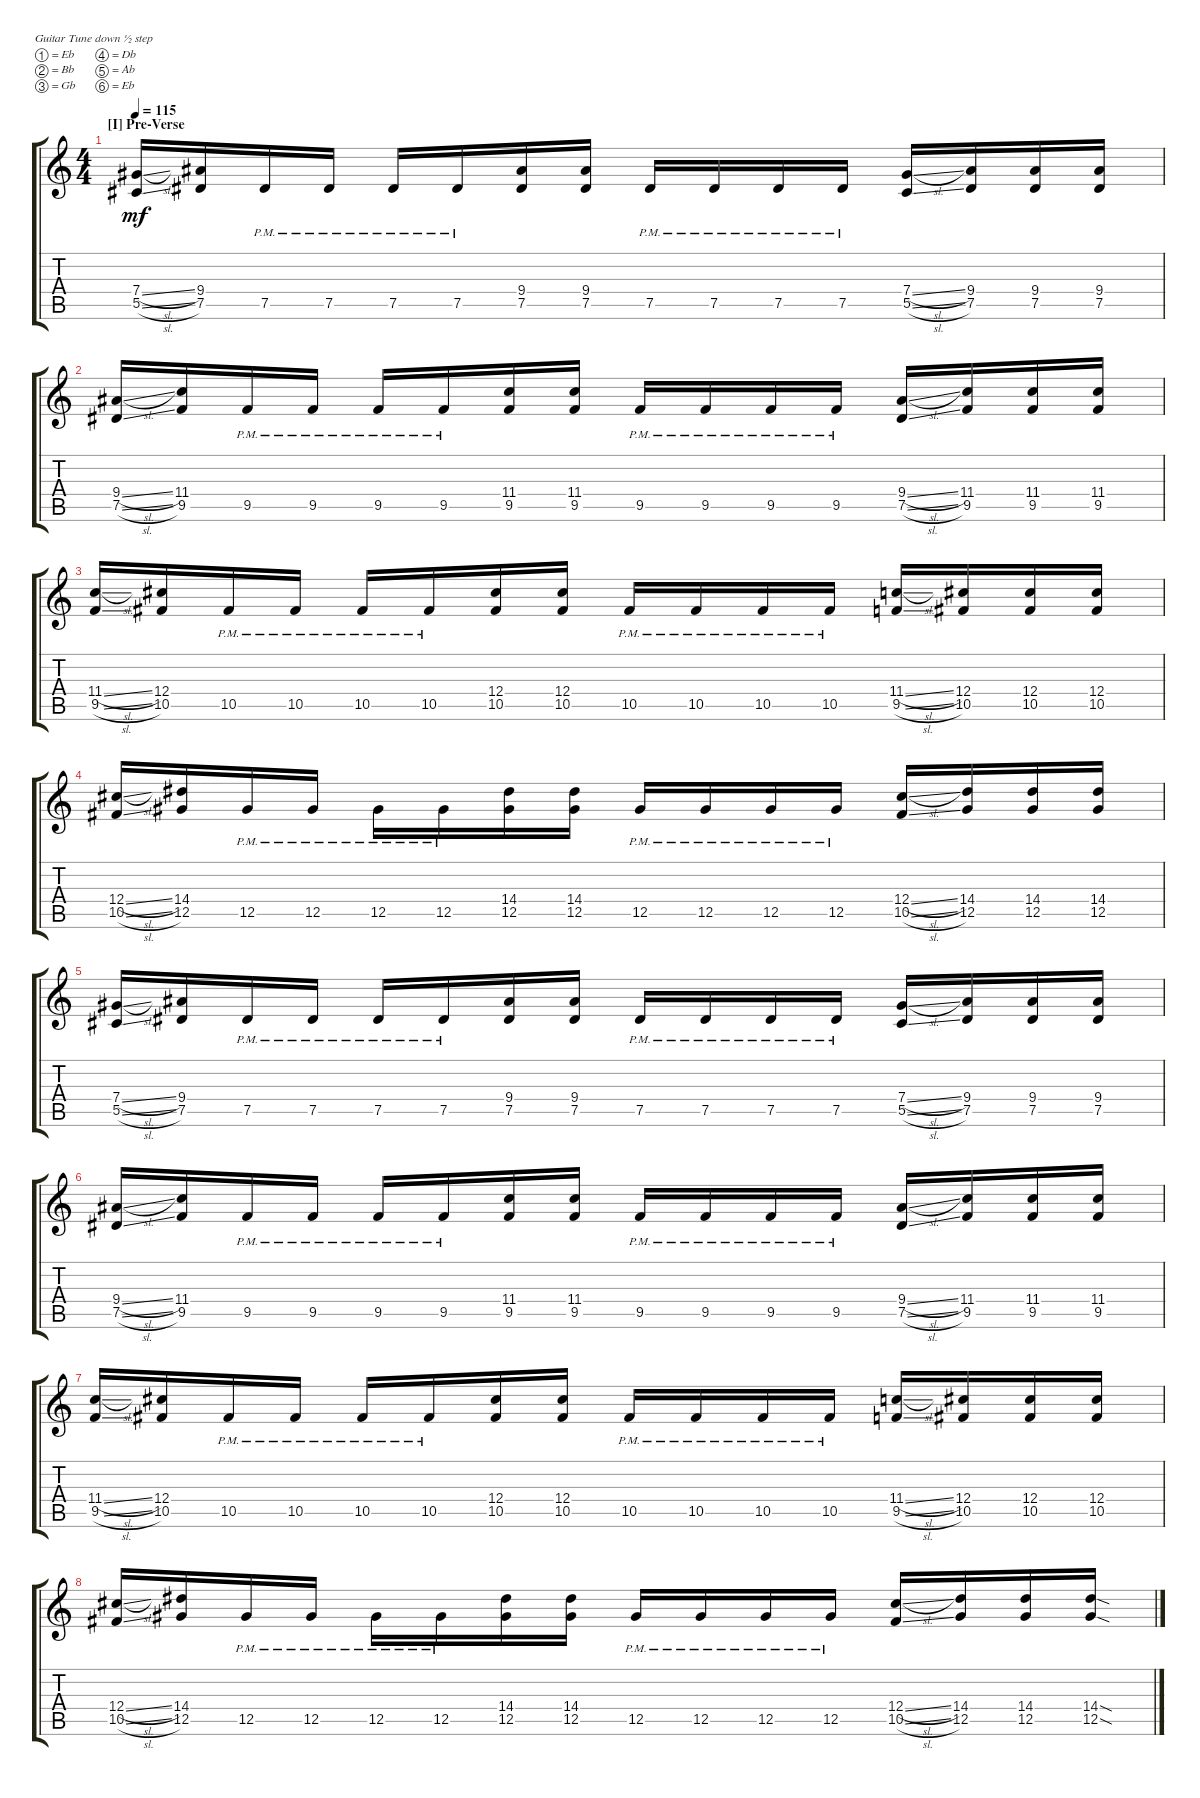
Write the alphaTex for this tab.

\defaultSystemsLayout 4
\bracketExtendMode groupsimilarinstruments
\singleTrackTrackNamePolicy hidden
\multiTrackTrackNamePolicy hidden
\firstSystemTrackNameOrientation horizontal
\otherSystemsTrackNameOrientation horizontal
\track ("Vladimir Kholstinin" "E-Gt") {instrument distortionguitar}
\staff {score tabs}
\tuning (Eb4 Bb3 Gb3 Db3 Ab2 Eb2)
\ts (4 4)
\section ("I" "Pre-Verse")
\tempo 115
\clef g2
\scale
1.03909
\ks c
(5.5{sl} 7.4{sl}).16{dy mf} (7.5 9.4).16 7.5{pm}.16 7.5{pm}.16 7.5{pm}.16 7.5{pm}.16 (7.5 9.4).16 (7.5 9.4).16 7.5{pm}.16 7.5{pm}.16 7.5{pm}.16 7.5{pm}.16 (5.5{sl} 7.4{sl}).16 (9.4 7.5).16 (7.5 9.4).16 (7.5 9.4).16 |
\scale
0.960908 (7.5{sl} 9.4{sl}).16 (9.5 11.4).16 9.5{pm}.16 9.5{pm}.16 9.5{pm}.16 9.5{pm}.16 (9.5 11.4).16 (11.4 9.5).16 9.5{pm}.16 9.5{pm}.16 9.5{pm}.16 9.5{pm}.16 (7.5{sl} 9.4{sl}).16 (9.5 11.4).16 (9.5 11.4).16 (9.5 11.4).16 |
\scale
1.03909 (9.5{sl} 11.4{sl}).16 (10.5 12.4).16 10.5{pm}.16 10.5{pm}.16 10.5{pm}.16 10.5{pm}.16 (10.5 12.4).16 (10.5 12.4).16 10.5{pm}.16 10.5{pm}.16 10.5{pm}.16 10.5{pm}.16 (9.5{sl} 11.4{sl}).16 (10.5 12.4).16 (10.5 12.4).16 (10.5 12.4).16 |
\scale
0.960908 (10.5{sl} 12.4{sl}).16 (12.5 14.4).16 12.5{pm}.16 12.5{pm}.16 12.5{pm}.16 12.5{pm}.16 (12.5 14.4).16 (12.5 14.4).16 12.5{pm}.16 12.5{pm}.16 12.5{pm}.16 12.5{pm}.16 (10.5{sl} 12.4{sl}).16 (12.5 14.4).16 (12.5 14.4).16 (12.5 14.4).16 |
\scale
1.03909 (5.5{sl} 7.4{sl}).16 (7.5 9.4).16 7.5{pm}.16 7.5{pm}.16 7.5{pm}.16 7.5{pm}.16 (7.5 9.4).16 (7.5 9.4).16 7.5{pm}.16 7.5{pm}.16 7.5{pm}.16 7.5{pm}.16 (5.5{sl} 7.4{sl}).16 (9.4 7.5).16 (7.5 9.4).16 (7.5 9.4).16 |
\scale
0.960908 (7.5{sl} 9.4{sl}).16 (9.5 11.4).16 9.5{pm}.16 9.5{pm}.16 9.5{pm}.16 9.5{pm}.16 (9.5 11.4).16 (11.4 9.5).16 9.5{pm}.16 9.5{pm}.16 9.5{pm}.16 9.5{pm}.16 (7.5{sl} 9.4{sl}).16 (9.5 11.4).16 (9.5 11.4).16 (9.5 11.4).16 |
\scale
1.03909 (9.5{sl} 11.4{sl}).16 (10.5 12.4).16 10.5{pm}.16 10.5{pm}.16 10.5{pm}.16 10.5{pm}.16 (10.5 12.4).16 (10.5 12.4).16 10.5{pm}.16 10.5{pm}.16 10.5{pm}.16 10.5{pm}.16 (9.5{sl} 11.4{sl}).16 (10.5 12.4).16 (10.5 12.4).16 (10.5 12.4).16 |
\scale
0.960908 (10.5{sl} 12.4{sl}).16 (12.5 14.4).16 12.5{pm}.16 12.5{pm}.16 12.5{pm}.16 12.5{pm}.16 (12.5 14.4).16 (12.5 14.4).16 12.5{pm}.16 12.5{pm}.16 12.5{pm}.16 12.5{pm}.16 (10.5{sl} 12.4{sl}).16 (12.5 14.4).16 (12.5 14.4).16 (12.5{sod} 14.4{sod}).16
